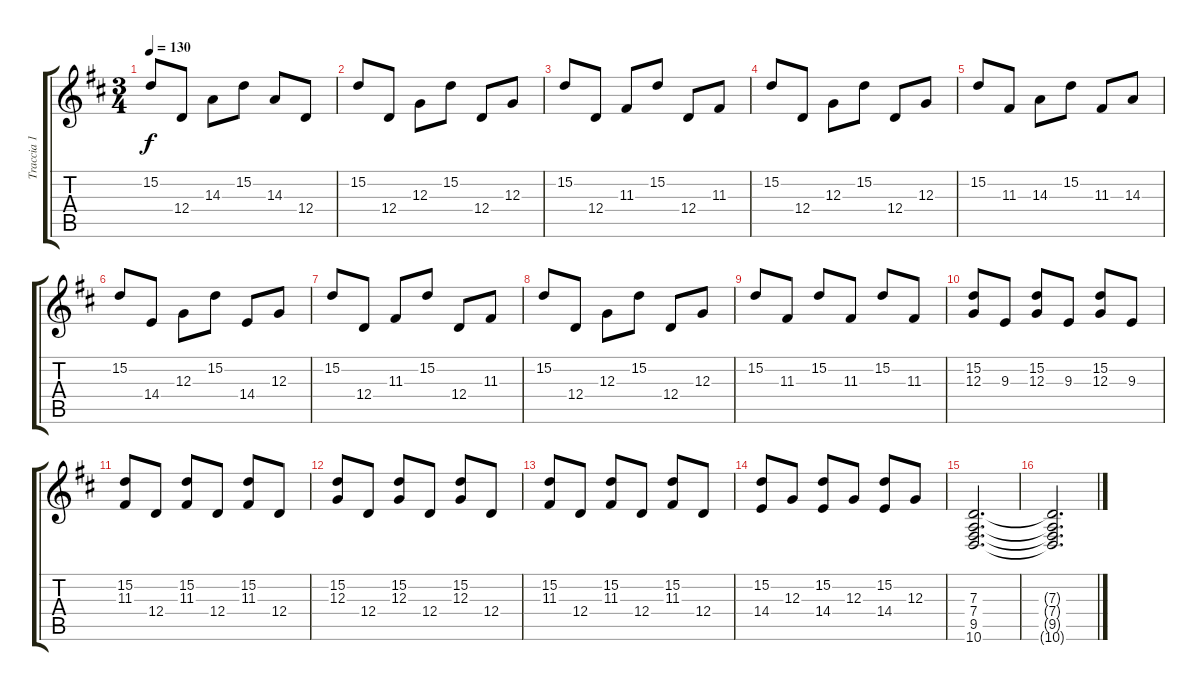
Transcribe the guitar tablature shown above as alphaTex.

\track ("Traccia 1" "Traccia 1") {instrument acousticgrandpiano}
\staff {score tabs}
\tuning (E4 B3 G3 D3 A2 E2) {hide}
\ts (3 4)
\tempo 130
\clef g2
\ks d
15.2.8{dy f} 12.4.8 14.3.8 15.2.8 14.3.8 12.4.8 |
15.2.8 12.4.8 12.3.8 15.2.8 12.4.8 12.3.8 |
15.2.8 12.4.8 11.3.8 15.2.8 12.4.8 11.3.8 |
15.2.8 12.4.8 12.3.8 15.2.8 12.4.8 12.3.8 |
15.2.8 11.3.8 14.3.8 15.2.8 11.3.8 14.3.8 |
15.2.8 14.4.8 12.3.8 15.2.8 14.4.8 12.3.8 |
15.2.8 12.4.8 11.3.8 15.2.8 12.4.8 11.3.8 |
15.2.8 12.4.8 12.3.8 15.2.8 12.4.8 12.3.8 |
15.2.8 11.3.8 15.2.8 11.3.8 15.2.8 11.3.8 |
(15.2 12.3).8 9.3.8 (15.2 12.3).8 9.3.8 (15.2 12.3).8 9.3.8 |
(15.2 11.3).8 12.4.8 (15.2 11.3).8 12.4.8 (15.2 11.3).8 12.4.8 |
(15.2 12.3).8 12.4.8 (15.2 12.3).8 12.4.8 (15.2 12.3).8 12.4.8 |
(15.2 11.3).8 12.4.8 (15.2 11.3).8 12.4.8 (15.2 11.3).8 12.4.8 |
(15.2 14.4).8 12.3.8 (15.2 14.4).8 12.3.8 (15.2 14.4).8 12.3.8 |
(7.3 7.4 9.5 10.6).2{d} |
(7.3{t} 7.4{t} 9.5{t} 10.6{t}).2{d}
